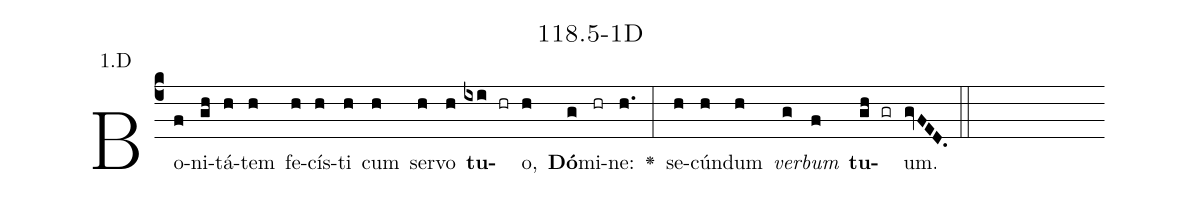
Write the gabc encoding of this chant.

name: 118.5-1D;
annotation: 1.D;
%%
(c4)Bo(f)ni(gh)tá(h)tem(h) fe(h)cís(h)ti(h) cum(h) ser(h)vo(h) <b>tu</b>(ixi hr)o,(h) <b>Dó</b>(g)mi(hr)ne:(h.) <v>\greheightstar</v>(:) se(h)cún(h)dum(h) <i>ver</i>(g)<i>bum</i>(f) <b>tu</b>(gh gr)um.(gvFED.) (::)


%E(h) u(h) o(g) u(f) a(gh) e.(gvFED.) (::)
